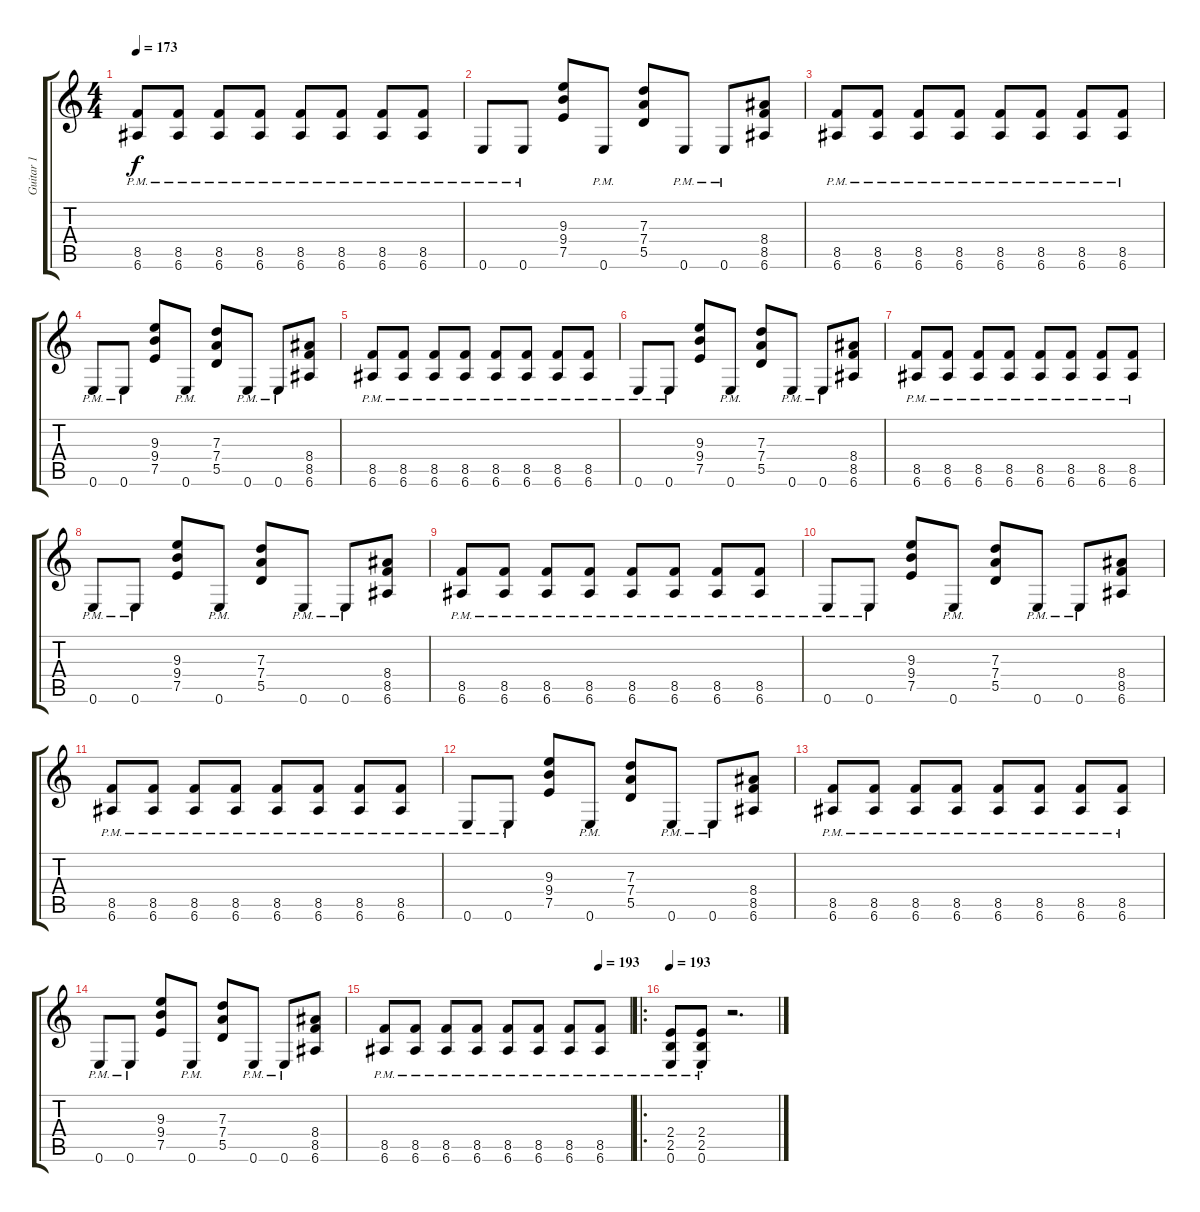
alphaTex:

\track ("Guitar 1" "Guitar 1") {instrument distortionguitar}
\staff {score tabs}
\tuning (E4 B3 G3 D3 A2 E2) {hide}
\ts (4 4)
\tempo 173
\clef g2
\ks c
(8.5{pm} 6.6{pm}).8{dy f} (8.5{pm} 6.6{pm}).8 (8.5{pm} 6.6{pm}).8 (8.5{pm} 6.6{pm}).8 (8.5{pm} 6.6{pm}).8 (8.5{pm} 6.6{pm}).8 (8.5{pm} 6.6{pm}).8 (8.5{pm} 6.6{pm}).8 |
0.6{pm}.8 0.6{pm}.8 (9.3 9.4 7.5).8 0.6{pm}.8 (7.3 7.4 5.5).8 0.6{pm}.8 0.6{pm}.8 (8.4 8.5 6.6).8 |
(8.5{pm} 6.6{pm}).8 (8.5{pm} 6.6{pm}).8 (8.5{pm} 6.6{pm}).8 (8.5{pm} 6.6{pm}).8 (8.5{pm} 6.6{pm}).8 (8.5{pm} 6.6{pm}).8 (8.5{pm} 6.6{pm}).8 (8.5{pm} 6.6{pm}).8 |
0.6{pm}.8 0.6{pm}.8 (9.3 9.4 7.5).8 0.6{pm}.8 (7.3 7.4 5.5).8 0.6{pm}.8 0.6{pm}.8 (8.4 8.5 6.6).8 |
(8.5{pm} 6.6{pm}).8 (8.5{pm} 6.6{pm}).8 (8.5{pm} 6.6{pm}).8 (8.5{pm} 6.6{pm}).8 (8.5{pm} 6.6{pm}).8 (8.5{pm} 6.6{pm}).8 (8.5{pm} 6.6{pm}).8 (8.5{pm} 6.6{pm}).8 |
0.6{pm}.8 0.6{pm}.8 (9.3 9.4 7.5).8 0.6{pm}.8 (7.3 7.4 5.5).8 0.6{pm}.8 0.6{pm}.8 (8.4 8.5 6.6).8 |
(8.5{pm} 6.6{pm}).8 (8.5{pm} 6.6{pm}).8 (8.5{pm} 6.6{pm}).8 (8.5{pm} 6.6{pm}).8 (8.5{pm} 6.6{pm}).8 (8.5{pm} 6.6{pm}).8 (8.5{pm} 6.6{pm}).8 (8.5{pm} 6.6{pm}).8 |
0.6{pm}.8 0.6{pm}.8 (9.3 9.4 7.5).8 0.6{pm}.8 (7.3 7.4 5.5).8 0.6{pm}.8 0.6{pm}.8 (8.4 8.5 6.6).8 |
(8.5{pm} 6.6{pm}).8 (8.5{pm} 6.6{pm}).8 (8.5{pm} 6.6{pm}).8 (8.5{pm} 6.6{pm}).8 (8.5{pm} 6.6{pm}).8 (8.5{pm} 6.6{pm}).8 (8.5{pm} 6.6{pm}).8 (8.5{pm} 6.6{pm}).8 |
0.6{pm}.8 0.6{pm}.8 (9.3 9.4 7.5).8 0.6{pm}.8 (7.3 7.4 5.5).8 0.6{pm}.8 0.6{pm}.8 (8.4 8.5 6.6).8 |
(8.5{pm} 6.6{pm}).8 (8.5{pm} 6.6{pm}).8 (8.5{pm} 6.6{pm}).8 (8.5{pm} 6.6{pm}).8 (8.5{pm} 6.6{pm}).8 (8.5{pm} 6.6{pm}).8 (8.5{pm} 6.6{pm}).8 (8.5{pm} 6.6{pm}).8 |
0.6{pm}.8 0.6{pm}.8 (9.3 9.4 7.5).8 0.6{pm}.8 (7.3 7.4 5.5).8 0.6{pm}.8 0.6{pm}.8 (8.4 8.5 6.6).8 |
(8.5{pm} 6.6{pm}).8 (8.5{pm} 6.6{pm}).8 (8.5{pm} 6.6{pm}).8 (8.5{pm} 6.6{pm}).8 (8.5{pm} 6.6{pm}).8 (8.5{pm} 6.6{pm}).8 (8.5{pm} 6.6{pm}).8 (8.5{pm} 6.6{pm}).8 |
0.6{pm}.8 0.6{pm}.8 (9.3 9.4 7.5).8 0.6{pm}.8 (7.3 7.4 5.5).8 0.6{pm}.8 0.6{pm}.8 (8.4 8.5 6.6).8 |
\tempo (193 0.875)
(8.5{pm} 6.6{pm}).8 (8.5{pm} 6.6{pm}).8 (8.5{pm} 6.6{pm}).8 (8.5{pm} 6.6{pm}).8 (8.5{pm} 6.6{pm}).8 (8.5{pm} 6.6{pm}).8 (8.5{pm} 6.6{pm}).8 (8.5{pm} 6.6{pm}).8 |
\ro
\tempo 193
(2.4{pm} 2.5{pm} 0.6{pm}).8 (2.4{pm st} 2.5{pm st} 0.6{pm st}).8 r.2{d}
